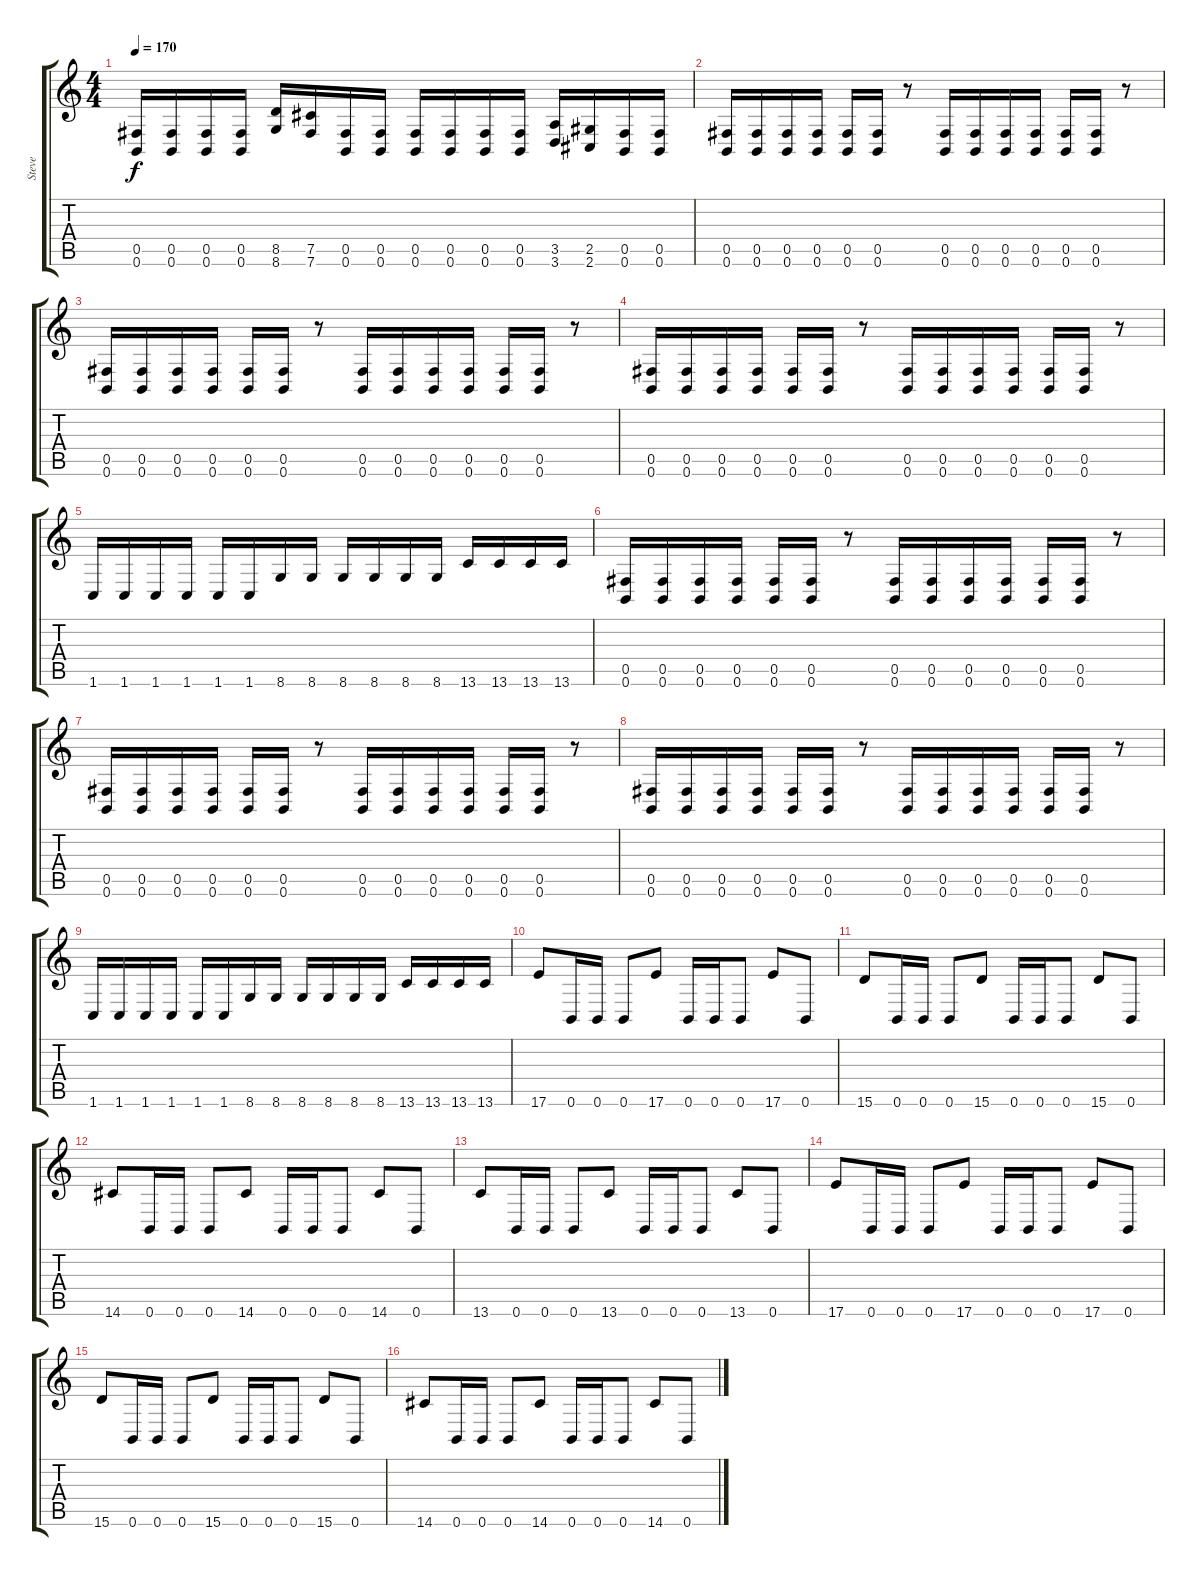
\track ("Steve" "Steve") {instrument distortionguitar}
\staff {score tabs}
\tuning (Db4 Ab3 E3 B2 Gb2 B1) {hide}
\ts (4 4)
\tempo 170
\clef g2
\ks c
(0.5 0.6).16{dy f} (0.5 0.6).16 (0.5 0.6).16 (0.5 0.6).16 (8.5 8.6).16 (7.5 7.6).16 (0.5 0.6).16 (0.5 0.6).16 (0.5 0.6).16 (0.5 0.6).16 (0.5 0.6).16 (0.5 0.6).16 (3.5 3.6).16 (2.5 2.6).16 (0.5 0.6).16 (0.5 0.6).16 |
(0.5 0.6).16 (0.5 0.6).16 (0.5 0.6).16 (0.5 0.6).16 (0.5 0.6).16 (0.5 0.6).16 r.8 (0.5 0.6).16 (0.5 0.6).16 (0.5 0.6).16 (0.5 0.6).16 (0.5 0.6).16 (0.5 0.6).16 r.8 |
(0.5 0.6).16 (0.5 0.6).16 (0.5 0.6).16 (0.5 0.6).16 (0.5 0.6).16 (0.5 0.6).16 r.8 (0.5 0.6).16 (0.5 0.6).16 (0.5 0.6).16 (0.5 0.6).16 (0.5 0.6).16 (0.5 0.6).16 r.8 |
(0.5 0.6).16 (0.5 0.6).16 (0.5 0.6).16 (0.5 0.6).16 (0.5 0.6).16 (0.5 0.6).16 r.8 (0.5 0.6).16 (0.5 0.6).16 (0.5 0.6).16 (0.5 0.6).16 (0.5 0.6).16 (0.5 0.6).16 r.8 |
1.6.16 1.6.16 1.6.16 1.6.16 1.6.16 1.6.16 8.6.16 8.6.16 8.6.16 8.6.16 8.6.16 8.6.16 13.6.16 13.6.16 13.6.16 13.6.16 |
(0.5 0.6).16 (0.5 0.6).16 (0.5 0.6).16 (0.5 0.6).16 (0.5 0.6).16 (0.5 0.6).16 r.8 (0.5 0.6).16 (0.5 0.6).16 (0.5 0.6).16 (0.5 0.6).16 (0.5 0.6).16 (0.5 0.6).16 r.8 |
(0.5 0.6).16 (0.5 0.6).16 (0.5 0.6).16 (0.5 0.6).16 (0.5 0.6).16 (0.5 0.6).16 r.8 (0.5 0.6).16 (0.5 0.6).16 (0.5 0.6).16 (0.5 0.6).16 (0.5 0.6).16 (0.5 0.6).16 r.8 |
(0.5 0.6).16 (0.5 0.6).16 (0.5 0.6).16 (0.5 0.6).16 (0.5 0.6).16 (0.5 0.6).16 r.8 (0.5 0.6).16 (0.5 0.6).16 (0.5 0.6).16 (0.5 0.6).16 (0.5 0.6).16 (0.5 0.6).16 r.8 |
1.6.16 1.6.16 1.6.16 1.6.16 1.6.16 1.6.16 8.6.16 8.6.16 8.6.16 8.6.16 8.6.16 8.6.16 13.6.16 13.6.16 13.6.16 13.6.16 |
17.6.8 0.6.16 0.6.16 0.6.8 17.6.8 0.6.16 0.6.16 0.6.8 17.6.8 0.6.8 |
15.6.8 0.6.16 0.6.16 0.6.8 15.6.8 0.6.16 0.6.16 0.6.8 15.6.8 0.6.8 |
14.6.8 0.6.16 0.6.16 0.6.8 14.6.8 0.6.16 0.6.16 0.6.8 14.6.8 0.6.8 |
13.6.8 0.6.16 0.6.16 0.6.8 13.6.8 0.6.16 0.6.16 0.6.8 13.6.8 0.6.8 |
17.6.8 0.6.16 0.6.16 0.6.8 17.6.8 0.6.16 0.6.16 0.6.8 17.6.8 0.6.8 |
15.6.8 0.6.16 0.6.16 0.6.8 15.6.8 0.6.16 0.6.16 0.6.8 15.6.8 0.6.8 |
14.6.8 0.6.16 0.6.16 0.6.8 14.6.8 0.6.16 0.6.16 0.6.8 14.6.8 0.6.8
